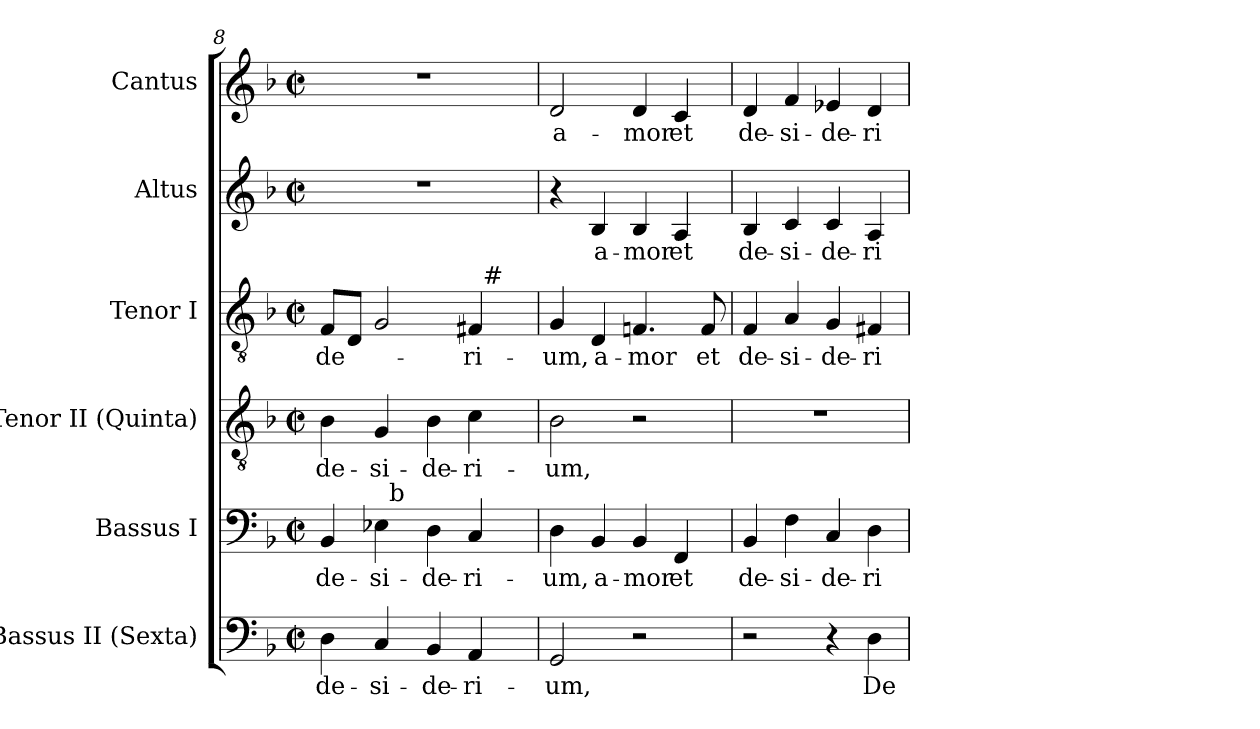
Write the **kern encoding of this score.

**kern	**text	**kern	**text	**kern	**text	**kern	**text	**kern	**text	**kern	**text
*part6	*part6	*part5	*part5	*part4	*part4	*part3	*part3	*part2	*part2	*part1	*part1
*staff6	*staff6	*staff5	*staff5	*staff4	*staff4	*staff3	*staff3	*staff2	*staff2	*staff1	*staff1
*I"Bassus II (Sexta)	*	*I"Bassus I	*	*I"Tenor II (Quinta)	*	*I"Tenor I	*	*I"Altus	*	*I"Cantus	*
*I'B.	*	*I'B.	*	*I'T.	*	*I'T.	*	*I'A.	*	*I'A.	*
*clefF4	*	*clefF4	*	*clefGv2	*	*clefGv2	*	*clefG2	*	*clefG2	*
*	*	*	*	*ITrd7c12	*	*ITrd7c12	*	*	*	*	*
*k[b-]	*	*k[b-]	*	*k[b-]	*	*k[b-]	*	*k[b-]	*	*k[b-]	*
*F:	*	*F:	*	*F:	*	*F:	*	*F:	*	*F:	*
*M2/2	*	*M2/2	*	*M2/2	*	*M2/2	*	*M2/2	*	*M2/2	*
*met(c|)	*	*met(c|)	*	*met(c|)	*	*met(c|)	*	*met(c|)	*	*met(c|)	*
=8	=8	=8	=8	=8	=8	=8	=8	=8	=8	=8	=8
!	!LO:LY:b:color=#000000	!	!	!	!	!	!	!	!	!	!
!	!	!	!LO:LY:b:color=#000000	!	!	!	!	!	!	!	!
!	!	!	!	!	!LO:LY:b:color=#000000	!	!	!	!	!	!
!	!	!	!	!	!	!	!LO:LY:b:color=#000000	!	!	!	!
*	*	*^	*	*	*	*^	*	*	*	*	*
4Di\	de-	4BB-i/	4ryy	de-	4BB-i\	de-	8FFi/L	2ryy	-de-	1r	.	1r	.
.	.	.	.	.	.	.	8DDi/J	.	.	.	.	.	.
!	!LO:LY:b:color=#000000	!	!	!	!	!	!	!	!	!	!	!	!
!	!	!	!	!LO:LY:b:color=#000000	!	!	!	!	!	!	!	!	!
!	!	!	!	!	!	!LO:LY:b:color=#000000	!	!	!	!	!	!	!
4Ci/	-si-	4E-i\	32ryy	-si-	4GGi/	-si-	2GGi/	.	.	.	.	.	.
.	.	.	256ryy	.	.	.	.	.	.	.	.	.	.
!	!	!	!LO:TX:a:t=b	!	!	!	!	!	!	!	!	!	!
.	.	.	2ryy	.	.	.	.	.	.	.	.	.	.
!	!LO:LY:b:color=#000000	!	!	!	!	!	!	!	!	!	!	!	!
!	!	!	!	!LO:LY:b:color=#000000	!	!	!	!	!	!	!	!	!
!	!	!	!	!	!	!LO:LY:b:color=#000000	!	!	!	!	!	!	!
4BB-i/	-de-	4Di\	.	-de-	4BB-i\	-de-	.	4ryy	.	.	.	.	.
!	!LO:LY:b:color=#000000	!	!	!	!	!	!	!	!	!	!	!	!
!	!	!	!	!LO:LY:b:color=#000000	!	!	!	!	!	!	!	!	!
!	!	!	!	!	!	!LO:LY:b:color=#000000	!	!	!	!	!	!	!
!	!	!	!	!	!	!	!	!	!LO:LY:b:color=#000000	!	!	!	!
4AAi/	-ri-	4Ci/	.	-ri-	4Ci\	-ri-	4FF#i/	32ryy	-ri-	.	.	.	.
.	.	.	.	.	.	.	.	256ryy	.	.	.	.	.
!	!	!	!	!	!	!	!	!LO:TX:a:t=#	!	!	!	!	!
.	.	.	8ryy	.	.	.	.	8ryy	.	.	.	.	.
.	.	.	16ryy	.	.	.	.	16ryy	.	.	.	.	.
.	.	.	64..ryy	.	.	.	.	64..ryy	.	.	.	.	.
*	*	*v	*v	*	*	*	*v	*v	*	*	*	*	*
=9	=9	=9	=9	=9	=9	=9	=9	=9	=9	=9	=9
*	*	*^	*	*	*	*^	*	*	*	*	*
!	!LO:LY:b:color=#000000	!	!	!	!	!	!	!	!	!	!	!	!
*	*	*v	*v	*	*	*	*v	*v	*	*	*	*	*
*	*	*^	*	*	*	*^	*	*	*	*	*
!	!	!	!	!LO:LY:b:color=#000000	!	!	!	!	!	!	!	!	!
*	*	*v	*v	*	*	*	*v	*v	*	*	*	*	*
*	*	*^	*	*	*	*^	*	*	*	*	*
!	!	!	!	!	!	!LO:LY:b:color=#000000	!	!	!	!	!	!	!
*	*	*v	*v	*	*	*	*v	*v	*	*	*	*	*
*	*	*^	*	*	*	*^	*	*	*	*	*
!	!	!	!	!	!	!	!	!	!LO:LY:b:color=#000000	!	!	!	!
*	*	*v	*v	*	*	*	*v	*v	*	*	*	*	*
*	*	*^	*	*	*	*^	*	*	*	*	*
!	!	!	!	!	!	!	!	!	!	!	!	!	!LO:LY:b:color=#000000
*	*	*v	*v	*	*	*	*v	*v	*	*	*	*	*
2GGi/	-um,	4Di\	-um,	2BB-i\	-um,	4GGi/	-um,	4r	.	2di/	a-
!	!	!	!LO:LY:b:color=#000000	!	!	!	!	!	!	!	!
!	!	!	!	!	!	!	!LO:LY:b:color=#000000	!	!	!	!
!	!	!	!	!	!	!	!	!	!LO:LY:b:color=#000000	!	!
.	.	4BB-i/	a-	.	.	4DDi/	a-	4B-i/	a-	.	.
!	!	!	!LO:LY:b:color=#000000	!	!	!	!	!	!	!	!
!	!	!	!	!	!	!	!LO:LY:b:color=#000000	!	!	!	!
!	!	!	!	!	!	!	!	!	!LO:LY:b:color=#000000	!	!
!	!	!	!	!	!	!	!	!	!	!	!LO:LY:b:color=#000000
2r	.	4BB-i/	-mor	2r	.	4.FFni/	-mor	4B-i/	-mor	4di/	-mor
!	!	!	!LO:LY:b:color=#000000	!	!	!	!	!	!	!	!
!	!	!	!	!	!	!	!	!	!LO:LY:b:color=#000000	!	!
!	!	!	!	!	!	!	!	!	!	!	!LO:LY:b:color=#000000
.	.	4FFi/	et	.	.	.	.	4Ai/	et	4ci/	et
!	!	!	!	!	!	!	!LO:LY:b:color=#000000	!	!	!	!
.	.	.	.	.	.	8FFi/	et	.	.	.	.
=10	=10	=10	=10	=10	=10	=10	=10	=10	=10	=10	=10
!	!	!	!LO:LY:b:color=#000000	!	!	!	!	!	!	!	!
!	!	!	!	!	!	!	!LO:LY:b:color=#000000	!	!	!	!
!	!	!	!	!	!	!	!	!	!LO:LY:b:color=#000000	!	!
!	!	!	!	!	!	!	!	!	!	!	!LO:LY:b:color=#000000
2r	.	4BB-i/	de-	1r	.	4FFi/	de-	4B-i/	de-	4di/	de-
!	!	!	!LO:LY:b:color=#000000	!	!	!	!	!	!	!	!
!	!	!	!	!	!	!	!LO:LY:b:color=#000000	!	!	!	!
!	!	!	!	!	!	!	!	!	!LO:LY:b:color=#000000	!	!
!	!	!	!	!	!	!	!	!	!	!	!LO:LY:b:color=#000000
.	.	4Fi\	-si-	.	.	4AAi/	-si-	4ci/	-si-	4fi/	-si-
!	!	!	!LO:LY:b:color=#000000	!	!	!	!	!	!	!	!
!	!	!	!	!	!	!	!LO:LY:b:color=#000000	!	!	!	!
!	!	!	!	!	!	!	!	!	!LO:LY:b:color=#000000	!	!
!	!	!	!	!	!	!	!	!	!	!	!LO:LY:b:color=#000000
4r	.	4Ci/	-de-	.	.	4GGi/	-de-	4ci/	-de-	4e-Xi/	-de-
!	!LO:LY:b:color=#000000	!	!	!	!	!	!	!	!	!	!
!	!	!	!LO:LY:b:color=#000000	!	!	!	!	!	!	!	!
!	!	!	!	!	!	!	!LO:LY:b:color=#000000	!	!	!	!
!	!	!	!	!	!	!	!	!	!LO:LY:b:color=#000000	!	!
!	!	!	!	!	!	!	!	!	!	!	!LO:LY:b:color=#000000
4Di\	De-	4Di\	-ri-	.	.	4FF#Xi/	-ri-	4Ai/	-ri-	4di/	-ri-
=	=	=	=	=	=	=	=	=	=	=	=
*-	*-	*-	*-	*-	*-	*-	*-	*-	*-	*-	*-
